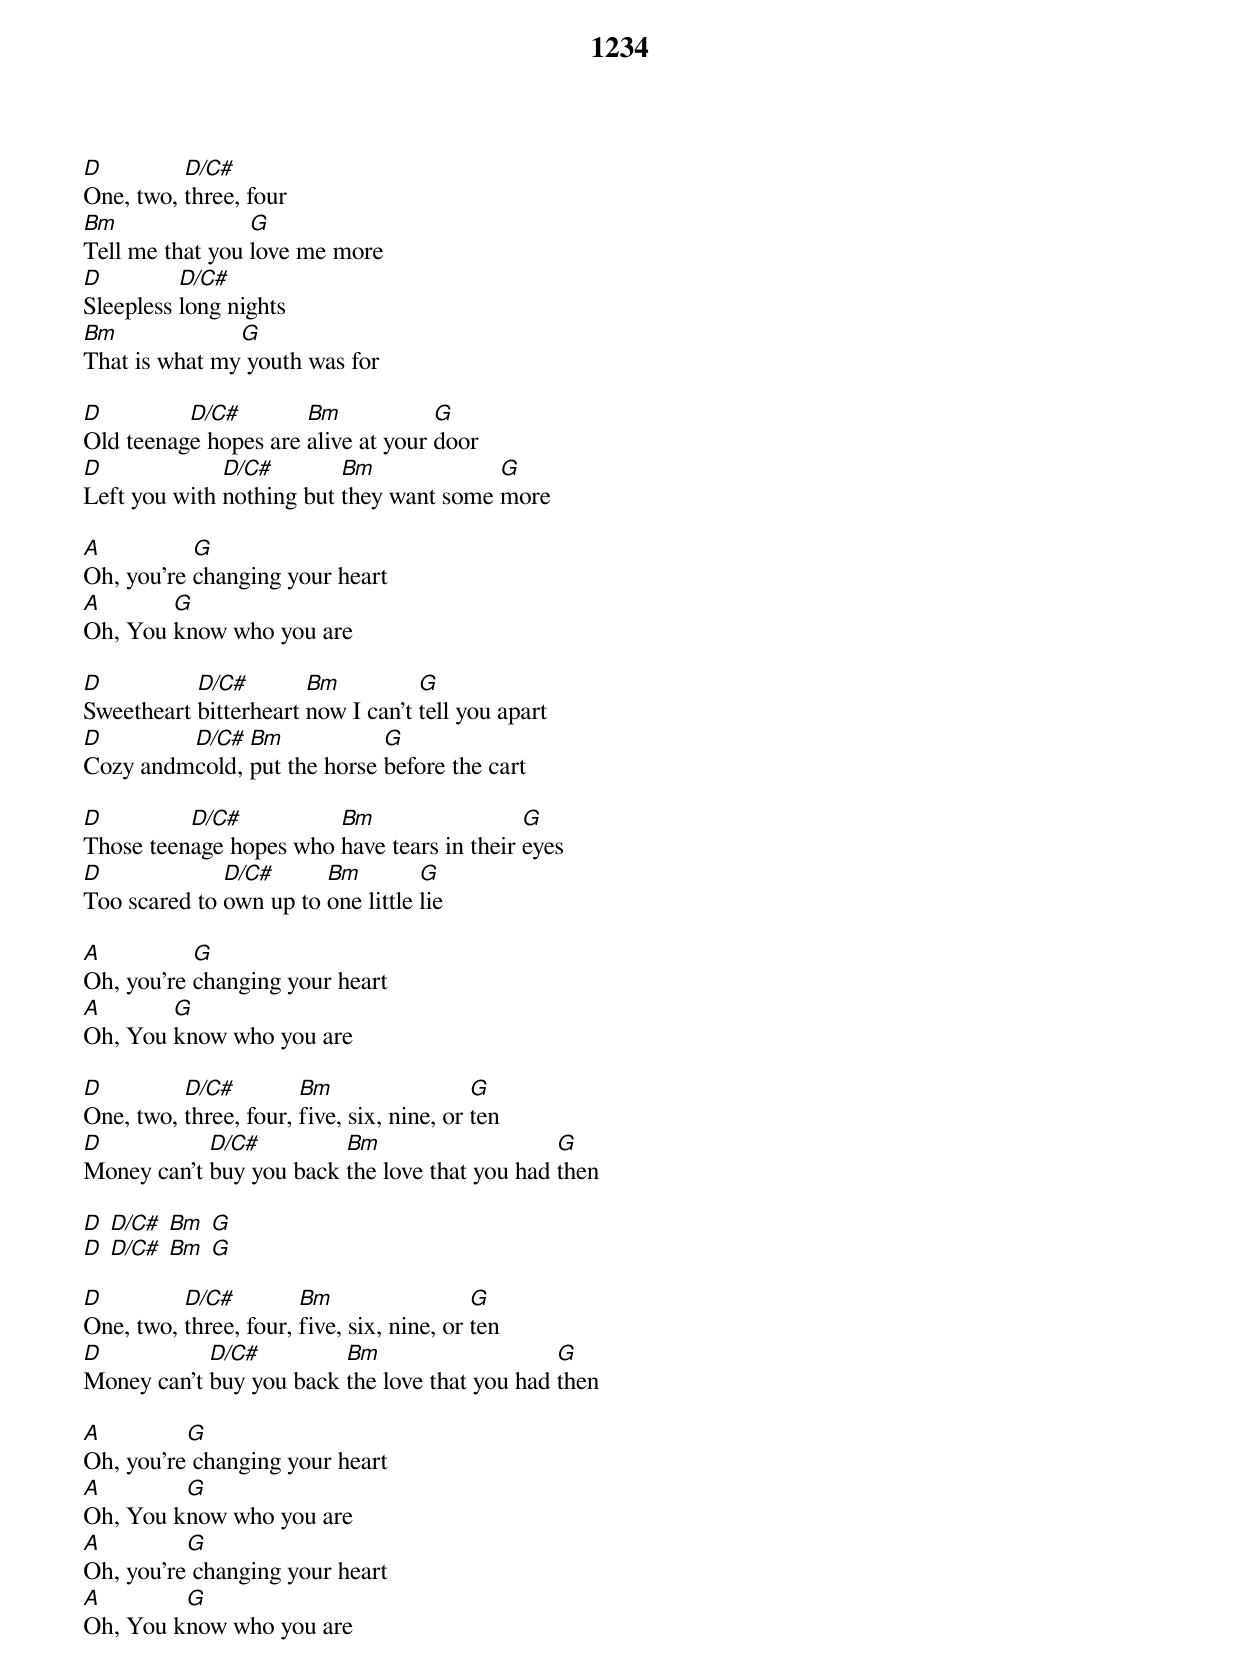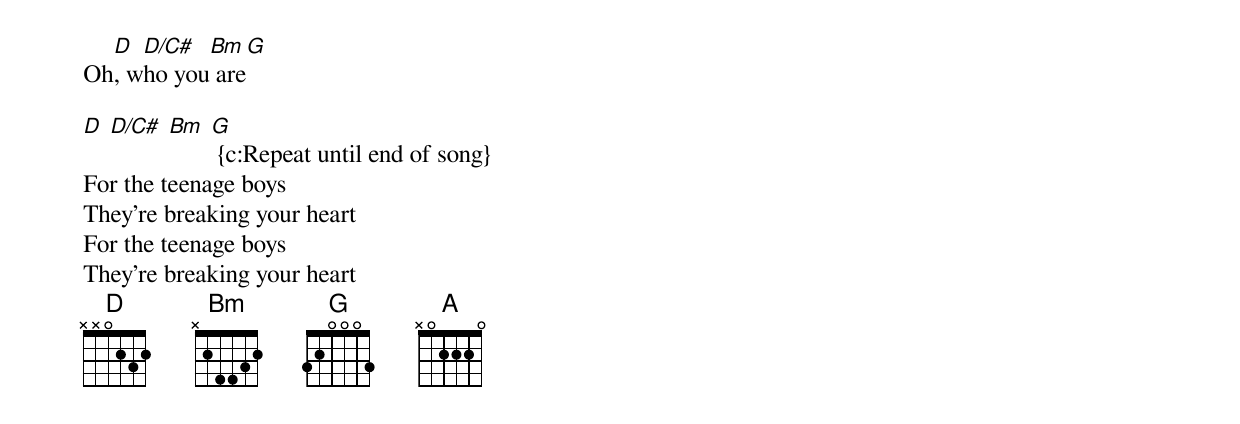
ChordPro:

{title:1234}
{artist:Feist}

[D]One, two, [D/C#]three, four
[Bm]Tell me that you [G]love me more
[D]Sleepless [D/C#]long nights
[Bm]That is what my[G] youth was for

[D]Old teenag[D/C#]e hopes are [Bm]alive at your [G]door
[D]Left you with [D/C#]nothing but [Bm]they want some [G]more

[A]Oh, you're [G]changing your heart
[A]Oh, You [G]know who you are

[D]Sweetheart [D/C#]bitterheart [Bm]now I can't [G]tell you apart
[D]Cozy andm[D/C#]cold, [Bm]put the horse [G]before the cart

[D]Those teen[D/C#]age hopes who [Bm]have tears in their [G]eyes
[D]Too scared to [D/C#]own up to [Bm]one little [G]lie

[A]Oh, you're [G]changing your heart
[A]Oh, You [G]know who you are

[D]One, two, [D/C#]three, four, [Bm]five, six, nine, or [G]ten
[D]Money can't [D/C#]buy you back [Bm]the love that you had [G]then

[D] [D/C#] [Bm] [G]
[D] [D/C#] [Bm] [G]

[D]One, two, [D/C#]three, four, [Bm]five, six, nine, or [G]ten
[D]Money can't [D/C#]buy you back [Bm]the love that you had [G]then

[A]Oh, you're[G] changing your heart
[A]Oh, You k[G]now who you are
[A]Oh, you're[G] changing your heart
[A]Oh, You k[G]now who you are

Oh[D], w[D/C#]ho you[Bm] are[G]

[D] [D/C#] [Bm] [G] {c:Repeat until end of song}
For the teenage boys
They're breaking your heart
For the teenage boys
They're breaking your heart
